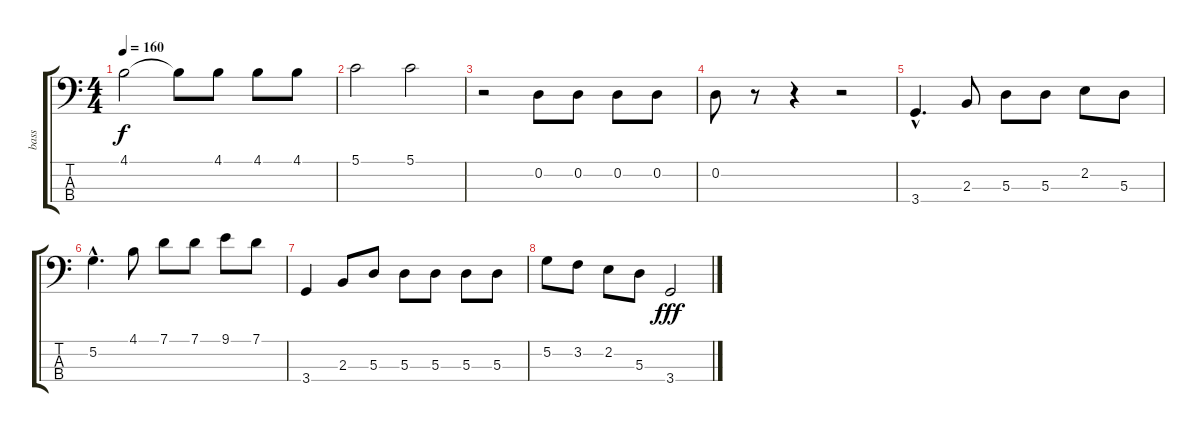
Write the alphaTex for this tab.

\track ("bass" "bass") {instrument electricguitarmuted}
\staff {score tabs}
\tuning (G2 D2 A1 E1) {hide}
\ts (4 4)
\tempo 160
\clef f4
\ks c
4.1.2{dy f} 4.1{t}.8 4.1.8 4.1.8 4.1.8 |
5.1.2 5.1.2 |
r.2 0.2.8 0.2.8 0.2.8 0.2.8 |
0.2.8 r.8 r.4 r.2 |
3.4{hac}.4{d} 2.3.8 5.3.8 5.3.8 2.2.8 5.3.8 |
5.2{hac}.4{d} 4.1.8 7.1.8 7.1.8 9.1.8 7.1.8 |
3.4.4 2.3.8 5.3.8 5.3.8 5.3.8 5.3.8 5.3.8 |
5.2.8 3.2.8 2.2.8 5.3.8 3.4.2{dy fff}
